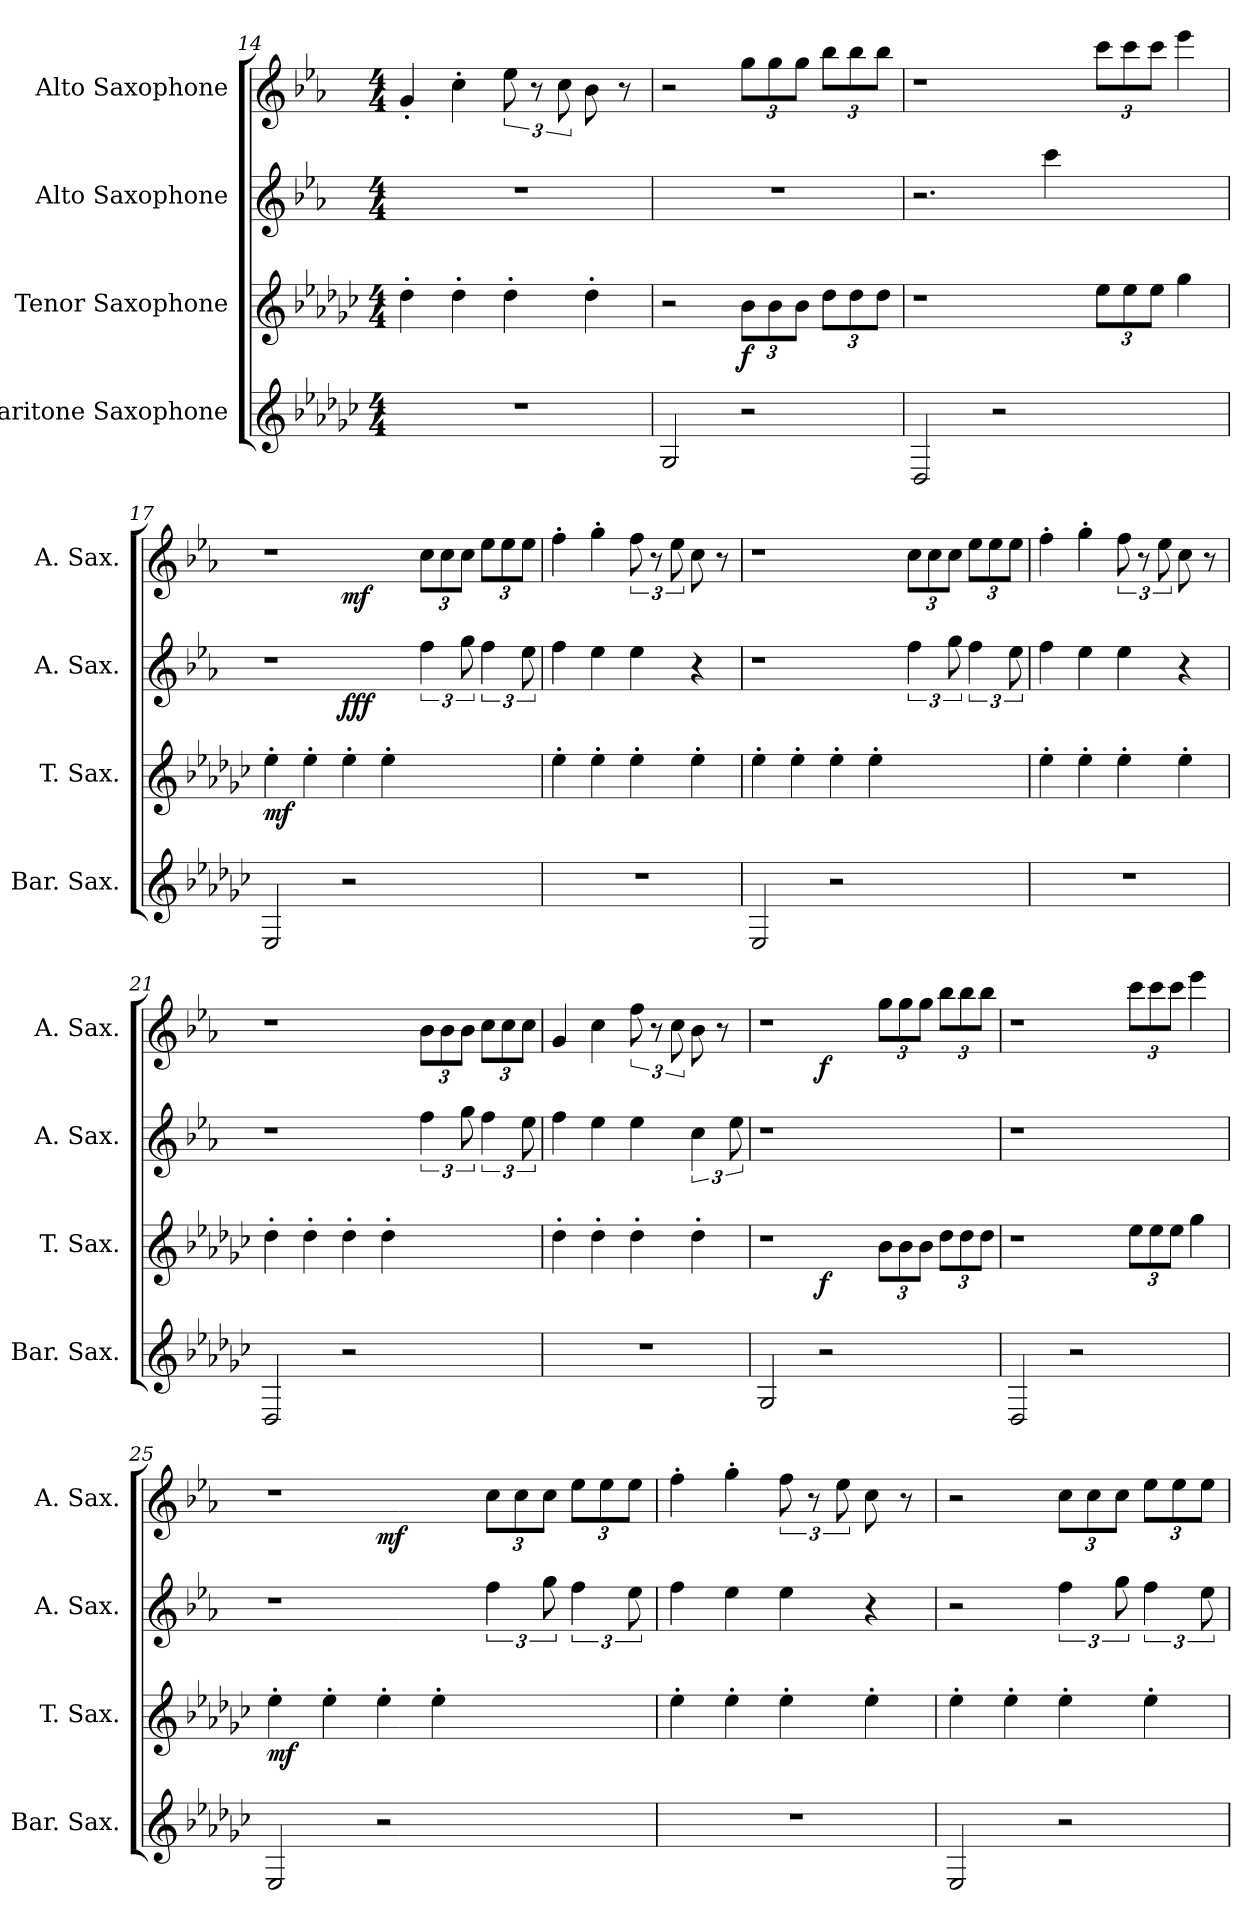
**kern	**kern	**dynam	**kern	**dynam	**kern	**dynam
*part4	*part3	*part3	*part2	*part2	*part1	*part1
*staff4	*staff3	*staff3	*staff2	*staff2	*staff1	*staff1
*I"Baritone Saxophone	*I"Tenor Saxophone	*	*I"Alto Saxophone	*	*I"Alto Saxophone	*
*I'Bar. Sax.	*I'T. Sax.	*	*I'A. Sax.	*	*I'A. Sax.	*
*clefG2	*clefG2	*	*clefG2	*	*clefG2	*
*ITrd12c21	*ITrd8c14	*	*ITrd5c9	*	*ITrd5c9	*
*k[b-e-a-d-g-c-]	*k[b-e-a-d-g-c-]	*	*k[b-e-a-d-g-c-]	*	*k[b-e-a-d-g-c-]	*
*G-:	*G-:	*	*G-:	*	*G-:	*
*M4/4	*M4/4	*	*M4/4	*	*M4/4	*
=14	=14	=14	=14	=14	=14	=14
1r	4d-'\	.	1r	.	4B-'/	.
.	4d-'\	.	.	.	4e-'\	.
.	4d-'\	.	.	.	12g-\	.
.	.	.	.	.	12r	.
.	.	.	.	.	12e-\	.
.	4d-'\	.	.	.	8d-\	.
.	.	.	.	.	8r	.
=15	=15	=15	=15	=15	=15	=15
2GG-/	2r	.	1r	.	2r	.
*	*Xbrackettup	*	*	*	*Xbrackettup	*
!	!	!LO:DY:b	!	!	!	!
2r	12B-\L	f	.	.	12b-\L	.
.	12B-\	.	.	.	12b-\	.
.	12B-\J	.	.	.	12b-\J	.
.	12d-\L	.	.	.	12dd-\L	.
.	12d-\	.	.	.	12dd-\	.
.	12d-\J	.	.	.	12dd-\J	.
=16	=16	=16	=16	=16	=16	=16
2DD-/	1r	.	2.r	.	1r	.
2r	.	.	.	.	.	.
.	.	.	4ee-\	.	.	.
2ryy	12e-\L	.	2ryy	.	12ee-\L	.
.	12e-\	.	.	.	12ee-\	.
.	12e-\J	.	.	.	12ee-\J	.
.	4g-\	.	.	.	4gg-\	.
!!LO:LB:g=z
=17	=17	=17	=17	=17	=17	=17
!	!	!LO:DY:b	!	!	!	!
*	*	*	*^	*	*^	*
2EE-/	4e-'\	mf	1r	2ryy	.	1r	2ryy	.
.	4e-'\	.	.	.	.	.	.	.
!	!	!	!	!	!LO:DY:b	!	!	!LO:DY:b
2r	4e-'\	.	.	1ryy	fff	.	1ryy	mf
.	4e-'\	.	.	.	.	.	.	.
2ryy	2ryy	.	6a-\	.	.	12e-\L	.	.
.	.	.	.	.	.	12e-\	.	.
.	.	.	12b-\	.	.	12e-\J	.	.
.	.	.	6a-\	.	.	12g-\L	.	.
.	.	.	.	.	.	12g-\	.	.
.	.	.	12g-\	.	.	12g-\J	.	.
*	*	*	*v	*v	*	*	*	*
*	*	*	*	*	*v	*v	*
=18	=18	=18	=18	=18	=18	=18
1r	4e-'\	.	4a-\	.	4a-'\	.
.	4e-'\	.	4g-\	.	4b-'\	.
*	*	*	*	*	*brackettup	*
.	4e-'\	.	4g-\	.	12a-\	.
.	.	.	.	.	12r	.
.	.	.	.	.	12g-\	.
.	4e-'\	.	4r	.	8e-\	.
.	.	.	.	.	8r	.
=19	=19	=19	=19	=19	=19	=19
2EE-/	4e-'\	.	1r	.	1r	.
.	4e-'\	.	.	.	.	.
2r	4e-'\	.	.	.	.	.
.	4e-'\	.	.	.	.	.
*	*	*	*	*	*Xbrackettup	*
2ryy	2ryy	.	6a-\	.	12e-\L	.
.	.	.	.	.	12e-\	.
.	.	.	12b-\	.	12e-\J	.
.	.	.	6a-\	.	12g-\L	.
.	.	.	.	.	12g-\	.
.	.	.	12g-\	.	12g-\J	.
=20	=20	=20	=20	=20	=20	=20
1r	4e-'\	.	4a-\	.	4a-'\	.
.	4e-'\	.	4g-\	.	4b-'\	.
*	*	*	*	*	*brackettup	*
.	4e-'\	.	4g-\	.	12a-\	.
.	.	.	.	.	12r	.
.	.	.	.	.	12g-\	.
.	4e-'\	.	4r	.	8e-\	.
.	.	.	.	.	8r	.
!!LO:LB:g=z
=21	=21	=21	=21	=21	=21	=21
2DD-/	4d-'\	.	1r	.	1r	.
.	4d-'\	.	.	.	.	.
2r	4d-'\	.	.	.	.	.
.	4d-'\	.	.	.	.	.
*	*	*	*	*	*Xbrackettup	*
2ryy	2ryy	.	6a-\	.	12d-\L	.
.	.	.	.	.	12d-\	.
.	.	.	12b-\	.	12d-\J	.
.	.	.	6a-\	.	12e-\L	.
.	.	.	.	.	12e-\	.
.	.	.	12g-\	.	12e-\J	.
=22	=22	=22	=22	=22	=22	=22
1r	4d-'\	.	4a-\	.	4B-/	.
.	4d-'\	.	4g-\	.	4e-\	.
*	*	*	*	*	*brackettup	*
.	4d-'\	.	4g-\	.	12a-\	.
.	.	.	.	.	12r	.
.	.	.	.	.	12e-\	.
.	4d-'\	.	6e-\	.	8d-\	.
.	.	.	.	.	8r	.
.	.	.	12g-\	.	.	.
=23	=23	=23	=23	=23	=23	=23
*	*^	*	*	*	*^	*
2GG-/	1r	2ryy	.	1r	.	1r	2ryy	.
!	!	!	!LO:DY:b	!	!	!	!	!LO:DY:b
2r	.	1ryy	f	.	.	.	1ryy	f
*	*	*	*	*	*	*Xbrackettup	*	*
2ryy	12B-\L	.	.	2ryy	.	12b-\L	.	.
.	12B-\	.	.	.	.	12b-\	.	.
.	12B-\J	.	.	.	.	12b-\J	.	.
.	12d-\L	.	.	.	.	12dd-\L	.	.
.	12d-\	.	.	.	.	12dd-\	.	.
.	12d-\J	.	.	.	.	12dd-\J	.	.
*	*v	*v	*	*	*	*v	*v	*
=24	=24	=24	=24	=24	=24	=24
2DD-/	1r	.	1r	.	1r	.
2r	.	.	.	.	.	.
2ryy	12e-\L	.	2ryy	.	12ee-\L	.
.	12e-\	.	.	.	12ee-\	.
.	12e-\J	.	.	.	12ee-\J	.
.	4g-\	.	.	.	4gg-\	.
=25	=25	=25	=25	=25	=25	=25
!	!	!LO:DY:b	!	!	!	!
*	*	*	*	*	*^	*
2EE-/	4e-'\	mf	1r	.	1r	2ryy	.
.	4e-'\	.	.	.	.	.	.
!	!	!	!	!	!	!	!LO:DY:b
2r	4e-'\	.	.	.	.	1ryy	mf
.	4e-'\	.	.	.	.	.	.
2ryy	2ryy	.	6a-\	.	12e-\L	.	.
.	.	.	.	.	12e-\	.	.
.	.	.	12b-\	.	12e-\J	.	.
.	.	.	6a-\	.	12g-\L	.	.
.	.	.	.	.	12g-\	.	.
.	.	.	12g-\	.	12g-\J	.	.
*	*	*	*	*	*v	*v	*
!!LO:PB:g=z
=26	=26	=26	=26	=26	=26	=26
1r	4e-'\	.	4a-\	.	4a-'\	.
.	4e-'\	.	4g-\	.	4b-'\	.
*	*	*	*	*	*brackettup	*
.	4e-'\	.	4g-\	.	12a-\	.
.	.	.	.	.	12r	.
.	.	.	.	.	12g-\	.
.	4e-'\	.	4r	.	8e-\	.
.	.	.	.	.	8r	.
=27	=27	=27	=27	=27	=27	=27
2EE-/	4e-'\	.	2r	.	2r	.
.	4e-'\	.	.	.	.	.
*	*	*	*	*	*Xbrackettup	*
2r	4e-'\	.	6a-\	.	12e-\L	.
.	.	.	.	.	12e-\	.
.	.	.	12b-\	.	12e-\J	.
.	4e-'\	.	6a-\	.	12g-\L	.
.	.	.	.	.	12g-\	.
.	.	.	12g-\	.	12g-\J	.
=	=	=	=	=	=	=
*-	*-	*-	*-	*-	*-	*-
